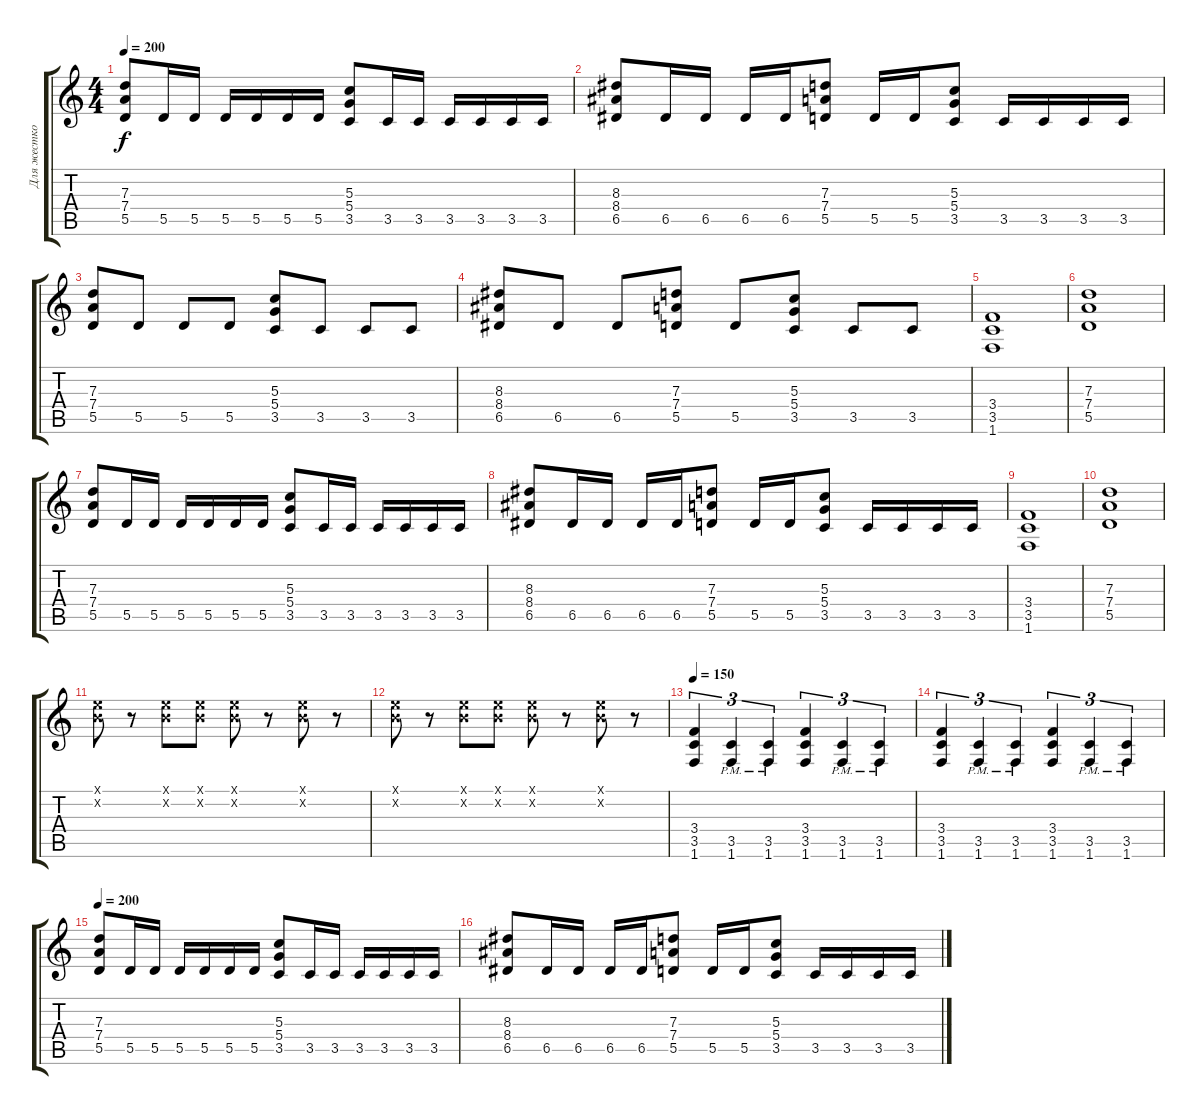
\track ("Для жесткости звука" "Для жестко") {instrument distortionguitar}
\staff {score tabs}
\tuning (E4 B3 G3 D3 A2 E2) {hide}
\ts (4 4)
\tempo 200
\clef g2
\ks c
(7.3 7.4 5.5).8{dy f} 5.5.16 5.5.16 5.5.16 5.5.16 5.5.16 5.5.16 (5.3 5.4 3.5).8 3.5.16 3.5.16 3.5.16 3.5.16 3.5.16 3.5.16 |
(8.3 8.4 6.5).8 6.5.16 6.5.16 6.5.16 6.5.16 (7.3 7.4 5.5).8 5.5.16 5.5.16 (5.3 5.4 3.5).8 3.5.16 3.5.16 3.5.16 3.5.16 |
(7.3 7.4 5.5).8 5.5.8 5.5.8 5.5.8 (5.3 5.4 3.5).8 3.5.8 3.5.8 3.5.8 |
(8.3 8.4 6.5).8 6.5.8 6.5.8 (7.3 7.4 5.5).8 5.5.8 (5.3 5.4 3.5).8 3.5.8 3.5.8 |
(3.4 3.5 1.6).1 |
(7.3 7.4 5.5).1 |
(7.3 7.4 5.5).8 5.5.16 5.5.16 5.5.16 5.5.16 5.5.16 5.5.16 (5.3 5.4 3.5).8 3.5.16 3.5.16 3.5.16 3.5.16 3.5.16 3.5.16 |
(8.3 8.4 6.5).8 6.5.16 6.5.16 6.5.16 6.5.16 (7.3 7.4 5.5).8 5.5.16 5.5.16 (5.3 5.4 3.5).8 3.5.16 3.5.16 3.5.16 3.5.16 |
(3.4 3.5 1.6).1 |
(7.3 7.4 5.5).1 |
(0.1{x} 0.2{x}).8 r.8 (0.1{x} 0.2{x}).8 (0.1{x} 0.2{x}).8 (0.1{x} 0.2{x}).8 r.8 (0.1{x} 0.2{x}).8 r.8 |
(0.1{x} 0.2{x}).8 r.8 (0.1{x} 0.2{x}).8 (0.1{x} 0.2{x}).8 (0.1{x} 0.2{x}).8 r.8 (0.1{x} 0.2{x}).8 r.8 |
\tempo 150
(3.4 3.5 1.6).4{tu (3 2)} (3.5{pm} 1.6{pm}).4{tu (3 2)} (3.5{pm} 1.6{pm}).4{tu (3 2)} (3.4 3.5 1.6).4{tu (3 2)} (3.5{pm} 1.6{pm}).4{tu (3 2)} (3.5{pm} 1.6{pm}).4{tu (3 2)} |
(3.4 3.5 1.6).4{tu (3 2)} (3.5{pm} 1.6{pm}).4{tu (3 2)} (3.5{pm} 1.6{pm}).4{tu (3 2)} (3.4 3.5 1.6).4{tu (3 2)} (3.5{pm} 1.6{pm}).4{tu (3 2)} (3.5{pm} 1.6{pm}).4{tu (3 2)} |
\tempo 200
(7.3 7.4 5.5).8 5.5.16 5.5.16 5.5.16 5.5.16 5.5.16 5.5.16 (5.3 5.4 3.5).8 3.5.16 3.5.16 3.5.16 3.5.16 3.5.16 3.5.16 |
(8.3 8.4 6.5).8 6.5.16 6.5.16 6.5.16 6.5.16 (7.3 7.4 5.5).8 5.5.16 5.5.16 (5.3 5.4 3.5).8 3.5.16 3.5.16 3.5.16 3.5.16
